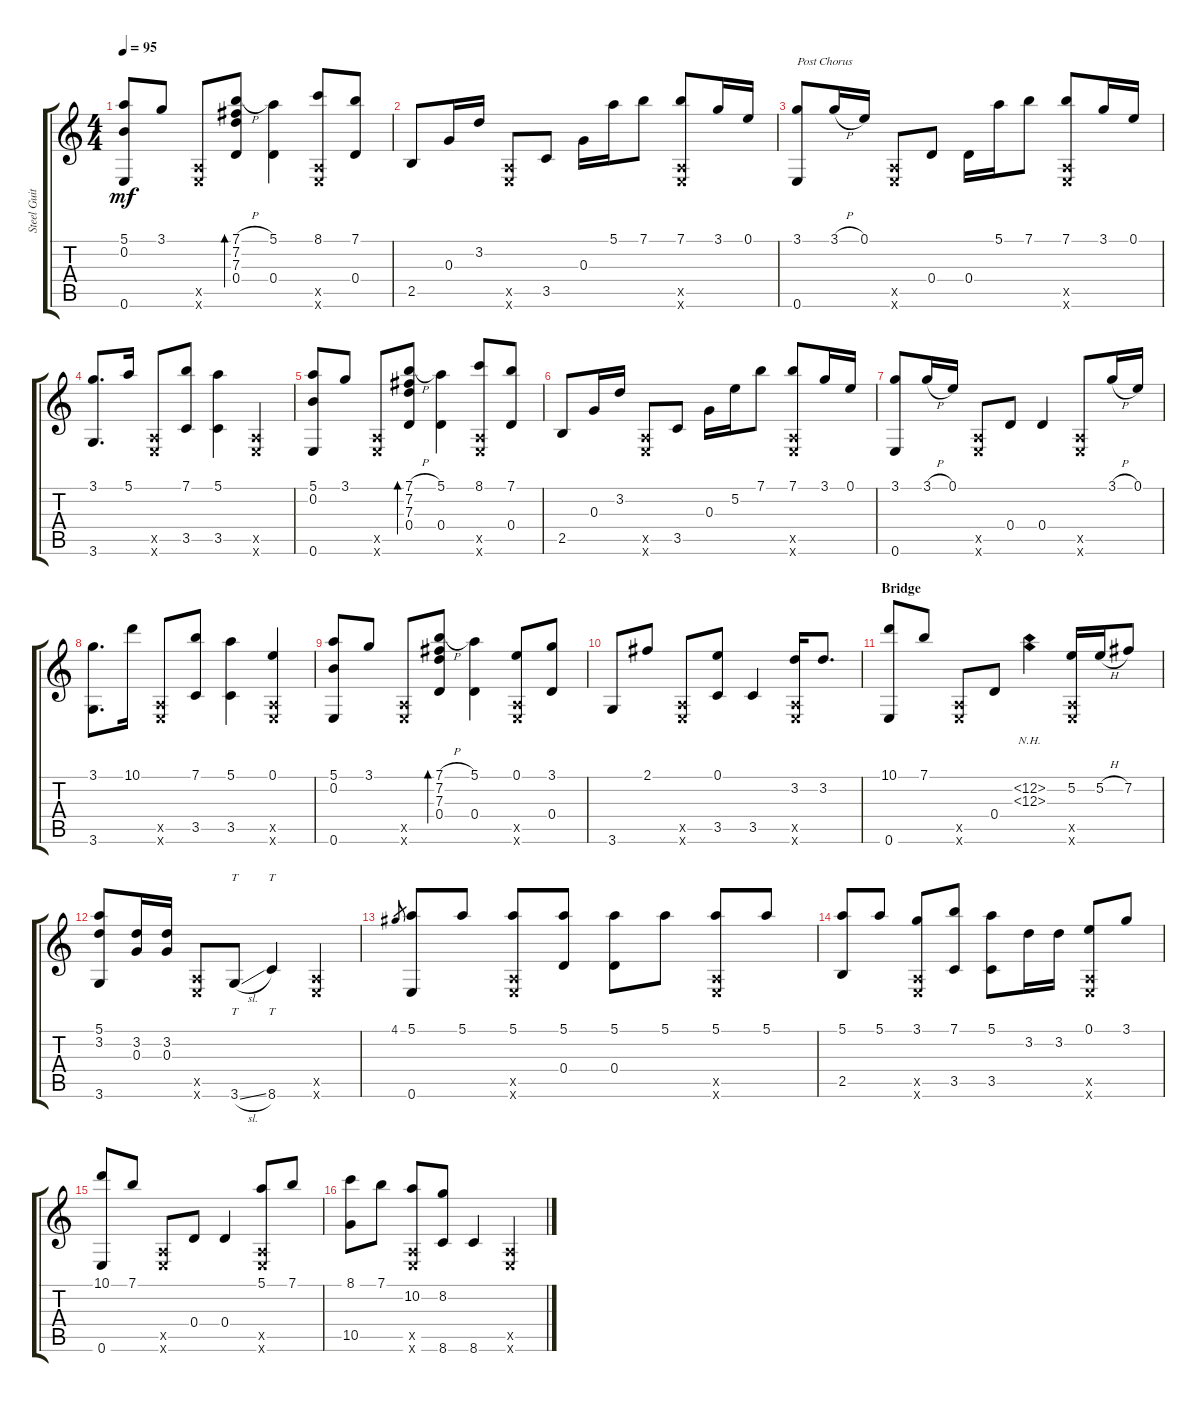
\track ("Steel Guitar" "Steel Guit") {instrument acousticguitarsteel}
\staff {score tabs}
\tuning (E4 B3 G3 D3 A2 E2) {hide}
\ts (4 4)
\tempo 95
\clef g2
\ks c
(5.1 0.2 0.6).8{dy mf} 3.1.8 (0.5{x} 0.6{x}).8 (7.1{h} 7.2 7.3 0.4).8{bd 60} (5.1 0.4).4 (8.1 0.5{x} 0.6{x}).8 (7.1 0.4).8 |
2.5.8 0.3.16 3.2.16 (0.5{x} 0.6{x}).8 3.5.8 0.3.16 5.1.16 7.1.8 (7.1 0.5{x} 0.6{x}).8 3.1.16 0.1.16 |
(3.1 0.6).8{txt "Post Chorus"} 3.1{h}.16 0.1.16 (0.5{x} 0.6{x}).8 0.4.8 0.4.16 5.1.16 7.1.8 (7.1 0.5{x} 0.6{x}).8 3.1.16 0.1.16 |
(3.1 3.6).8{d} 5.1.16 (0.5{x} 0.6{x}).8 (7.1 3.5).8 (5.1 3.5).4 (0.5{x} 0.6{x}).4 |
(5.1 0.2 0.6).8 3.1.8 (0.5{x} 0.6{x}).8 (7.1{h} 7.2 7.3 0.4).8{bd 60} (5.1 0.4).4 (8.1 0.5{x} 0.6{x}).8 (7.1 0.4).8 |
2.5.8 0.3.16 3.2.16 (0.5{x} 0.6{x}).8 3.5.8 0.3.16 5.2.16 7.1.8 (7.1 0.5{x} 0.6{x}).8 3.1.16 0.1.16 |
(3.1 0.6).8 3.1{h}.16 0.1.16 (0.5{x} 0.6{x}).8 0.4.8 0.4.4 (0.5{x} 0.6{x}).8 3.1{h}.16 0.1.16 |
(3.1 3.6).8{d} 10.1.16 (0.5{x} 0.6{x}).8 (7.1 3.5).8 (5.1 3.5).4 (0.1 0.5{x} 0.6{x}).4 |
(5.1 0.2 0.6).8 3.1.8 (0.5{x} 0.6{x}).8 (7.1{h} 7.2 7.3 0.4).8{bd 60} (5.1 0.4).4 (0.1 0.5{x} 0.6{x}).8 (3.1 0.4).8 |
3.6.8 2.1.8 (0.5{x} 0.6{x}).8 (0.1 3.5).8 3.5.4 (3.2 0.5{x} 0.6{x}).16 3.2.8{d} |
\section ("" "Bridge")
(10.1 0.6).8 7.1.8 (0.5{x} 0.6{x}).8 0.4.8 (12.2{nh} 12.3{nh}).4 (5.2 0.5{x} 0.6{x}).16 5.2{h}.16 7.2.8 |
(5.1 3.2 3.6).8 (3.2 0.3).16 (3.2 0.3).16 (0.5{x} 0.6{x}).8 3.6{sl}.8{tt} 8.6.4{tt} (0.5{x} 0.6{x}).4 |
4.1.8{gr} (5.1 0.6).8 5.1.8 (5.1 0.5{x} 0.6{x}).8 (5.1 0.4).8 (5.1 0.4).8 5.1.8 (5.1 0.5{x} 0.6{x}).8 5.1.8 |
(5.1 2.5).8 5.1.8 (3.1 0.5{x} 0.6{x}).8 (7.1 3.5).8 (5.1 3.5).8 3.2.16 3.2.16 (0.1 0.5{x} 0.6{x}).8 3.1.8 |
(10.1 0.6).8 7.1.8 (0.5{x} 0.6{x}).8 0.4.8 0.4.4 (5.1 0.5{x} 0.6{x}).8 7.1.8 |
(8.1 10.5).8 7.1.8 (10.2 0.5{x} 0.6{x}).8 (8.2 8.6).8 8.6.4 (0.5{x} 0.6{x}).4
